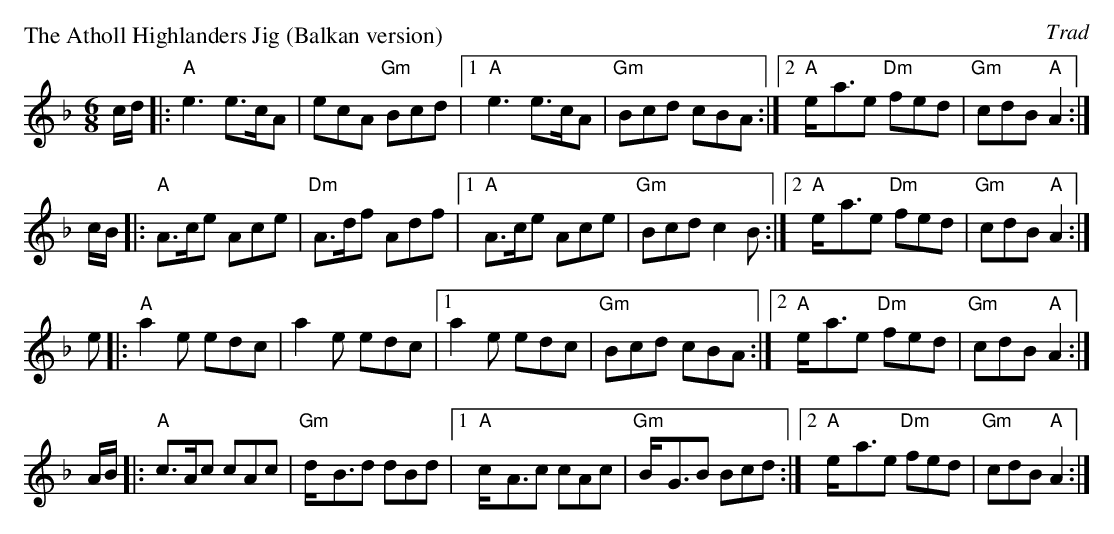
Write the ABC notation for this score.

X:1
P: The Atholl Highlanders Jig (Balkan version)
O: Trad
M: 6/8
L: 1/8
K: APhr
c/d/ |: "A"e3 e>cA  | ecA "Gm"Bcd  |1 "A"e3 e>cA  | "Gm"Bcd cBA :|2 "A"e-<ae "Dm"fed | "Gm"cdB "A"A2 :|
c/B/ |: "A"A>ce Ace | "Dm"A>df Adf |1 "A"A>ce Ace | "Gm"Bcd c2B :|2 "A"e-<ae "Dm"fed | "Gm"cdB "A"A2 :|
 e   |: "A"a2e edc  | a2e edc     |1  a2e edc    | "Gm"Bcd cBA :|2 "A"e-<ae "Dm"fed | "Gm"cdB "A"A2 :|
A/B/ |: "A"c>Ac cAc | "Gm"d-<Bd dBd |1 "A"c-<Ac cAc | "Gm"B-<GB Bcd :|2 "A"e-<ae "Dm"fed | "Gm"cdB "A"A2 :|
